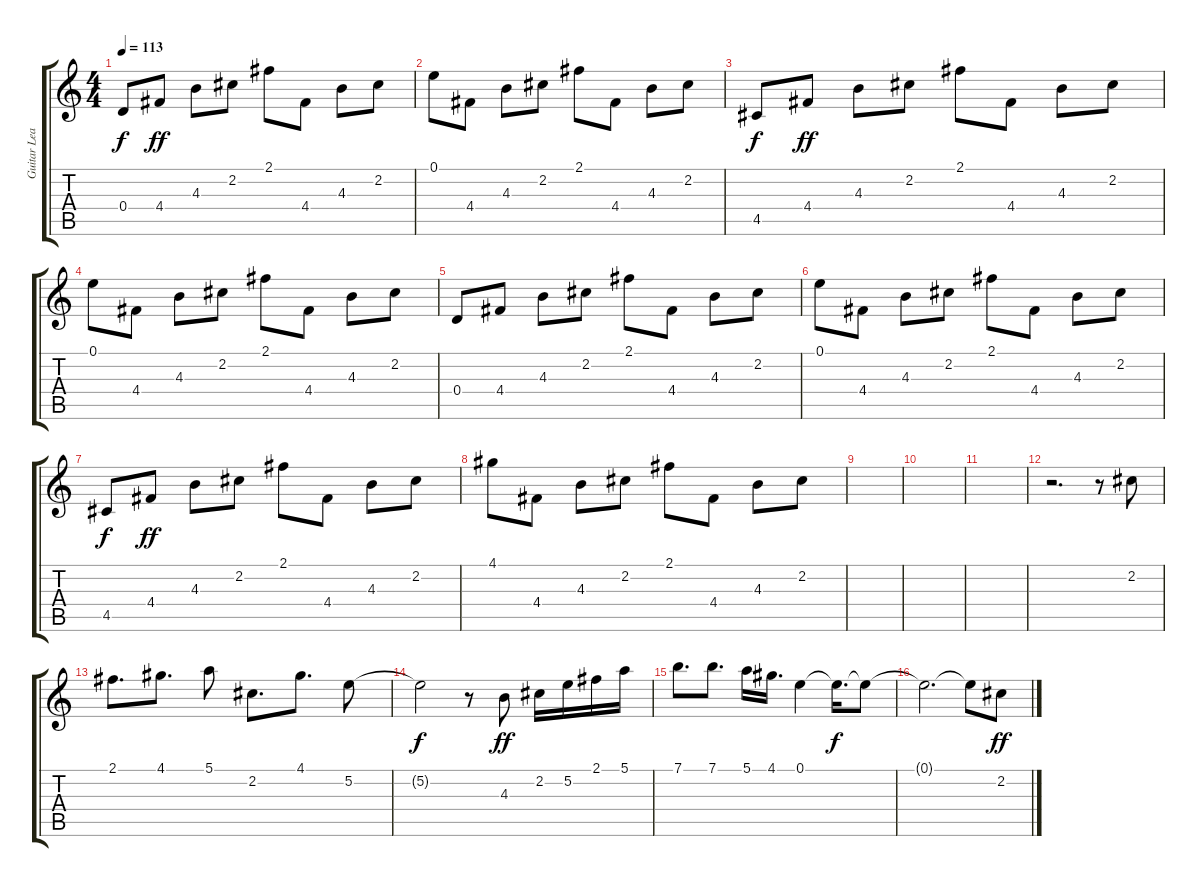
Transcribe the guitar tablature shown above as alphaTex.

\track ("Guitar Lead" "Guitar Lea") {instrument acousticguitarnylon}
\staff {score tabs}
\tuning (E4 B3 G3 D3 A2 E2) {hide}
\ts (4 4)
\tempo 113
\clef g2
\ks c
0.4.8{dy f} 4.4.8{dy ff} 4.3.8 2.2.8 2.1.8 4.4.8 4.3.8 2.2.8 |
0.1.8 4.4.8 4.3.8 2.2.8 2.1.8 4.4.8 4.3.8 2.2.8 |
4.5.8{dy f} 4.4.8{dy ff} 4.3.8 2.2.8 2.1.8 4.4.8 4.3.8 2.2.8 |
0.1.8 4.4.8 4.3.8 2.2.8 2.1.8 4.4.8 4.3.8 2.2.8 |
0.4.8 4.4.8 4.3.8 2.2.8 2.1.8 4.4.8 4.3.8 2.2.8 |
0.1.8 4.4.8 4.3.8 2.2.8 2.1.8 4.4.8 4.3.8 2.2.8 |
4.5.8{dy f} 4.4.8{dy ff} 4.3.8 2.2.8 2.1.8 4.4.8 4.3.8 2.2.8 |
4.1.8 4.4.8 4.3.8 2.2.8 2.1.8 4.4.8 4.3.8 2.2.8 |
|
|
|
r.2{d} r.8 2.2.8 |
2.1.8{d} 4.1.8{d} 5.1.8 2.2.8{d} 4.1.8{d} 5.2.8 |
5.2{t}.2{dy f} r.8 4.3.8{dy ff} 2.2.16 5.2.16 2.1.16 5.1.16 |
7.1.8{d} 7.1.8{d} 5.1.16 4.1.16{d} 0.1.4 0.1{t}.16{d dy f} 0.1{t}.8 |
0.1{t}.2{d} 0.1{t}.8 2.2.8{dy ff}
